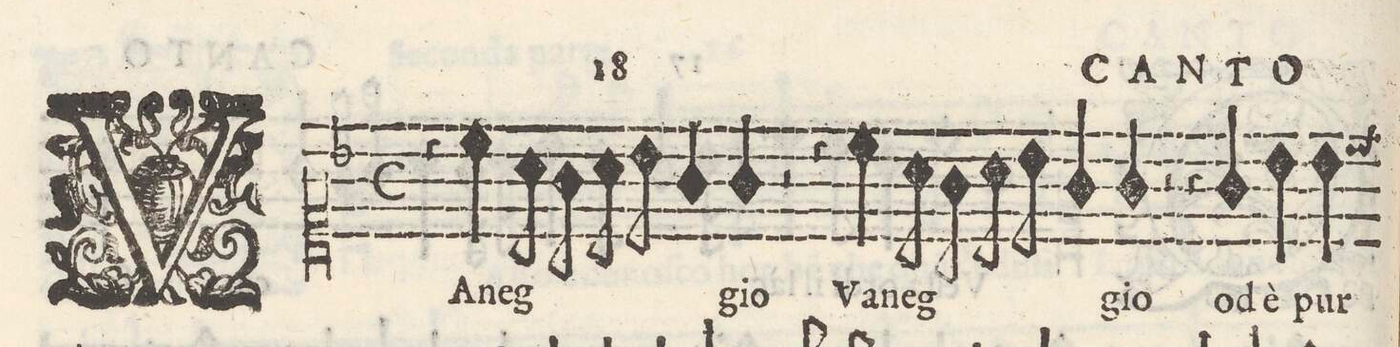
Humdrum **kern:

**kern	**text
*I"CANTO	*
*clefC1	*
*k[b-]	*
*met(C)	*
*M2/1	*
4r	.
4cc\	VA-
8a\	-neg-
8g\	.
8a\	.
8b-\	.
4g/	.
4g/	-gio
2r	.
=2-	=2-
4r	.
4cc\	Va-
8a\	-neg-
8g\	.
8a\	.
8b-\	.
4g/	.
4g/	-gio
2r	.
=3-	=3-
4r	.
4g/	od
4b-\	è
4b-\	pur
*custos:cc	*
*-	*-
